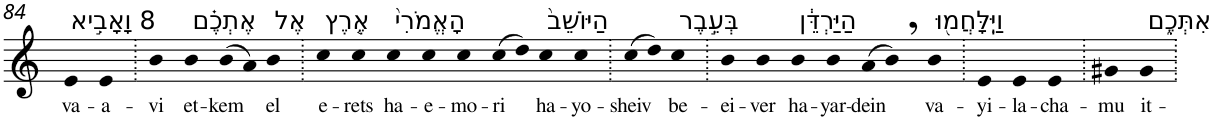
**kern	**text
*part1	*part1
*staff1	*staff1
*I"Piano	*
*I'Pno	*
!!LO:PB:g=z
*clefG2	*
*k[]	*
=84	=84
!LO:TX:a:t=8 וָאָבִ֣יא	!
!	!LO:LY:b
4e	va-
!	!LO:LY:b
4e	-a-
=85.	=85.
!	!LO:LY:b
4b	-vi
!LO:TX:a:t=אֶתְכֶ֗ם	!
!	!LO:LY:b
4b	et-
!	!LO:LY:b
(>8b	-kem
8a)	.
!LO:TX:a:t=אֶל	!
!	!LO:LY:b
4b	el
=86.	=86.
!LO:TX:a:t=אֶ֤רֶץ	!
!	!LO:LY:b
4cc	e-
!	!LO:LY:b
4cc	-rets
!LO:TX:a:t=הָאֱמֹרִי֙	!
!	!LO:LY:b
4cc	ha-
!	!LO:LY:b
4cc	-e-
!	!LO:LY:b
4cc	-mo-
!	!LO:LY:b
(>8cc	-ri
8dd)	.
!LO:TX:a:t=הַיּוֹשֵׁב֙	!
!	!LO:LY:b
4cc	ha-
!	!LO:LY:b
4cc	-yo-
=87.	=87.
!	!LO:LY:b
(>8cc	-sheiv
8dd)	.
!LO:TX:a:t=בְּעֵ֣בֶר	!
!	!LO:LY:b
4cc	be-
=88.	=88.
!	!LO:LY:b
4b	-ei-
!	!LO:LY:b
4b	-ver
!LO:TX:a:t=הַיַּרְדֵּ֔ן	!
!	!LO:LY:b
4b	ha-
!	!LO:LY:b
4b	-yar-
!	!LO:LY:b
(>8a	-dein
8b,)	.
!LO:TX:a:t=וַיִּֽלָּחֲמ֖וּ	!
!	!LO:LY:b
4b	va-
=89.	=89.
!	!LO:LY:b
4e	-yi-
!	!LO:LY:b
4e	-la-
!	!LO:LY:b
4e	-cha-
=90.	=90.
!	!LO:LY:b
4g#X	-mu
!LO:TX:a:t=אִתְּכֶ֑ם	!
!	!LO:LY:b
4g#	it-
=.	=.
*-	*-
